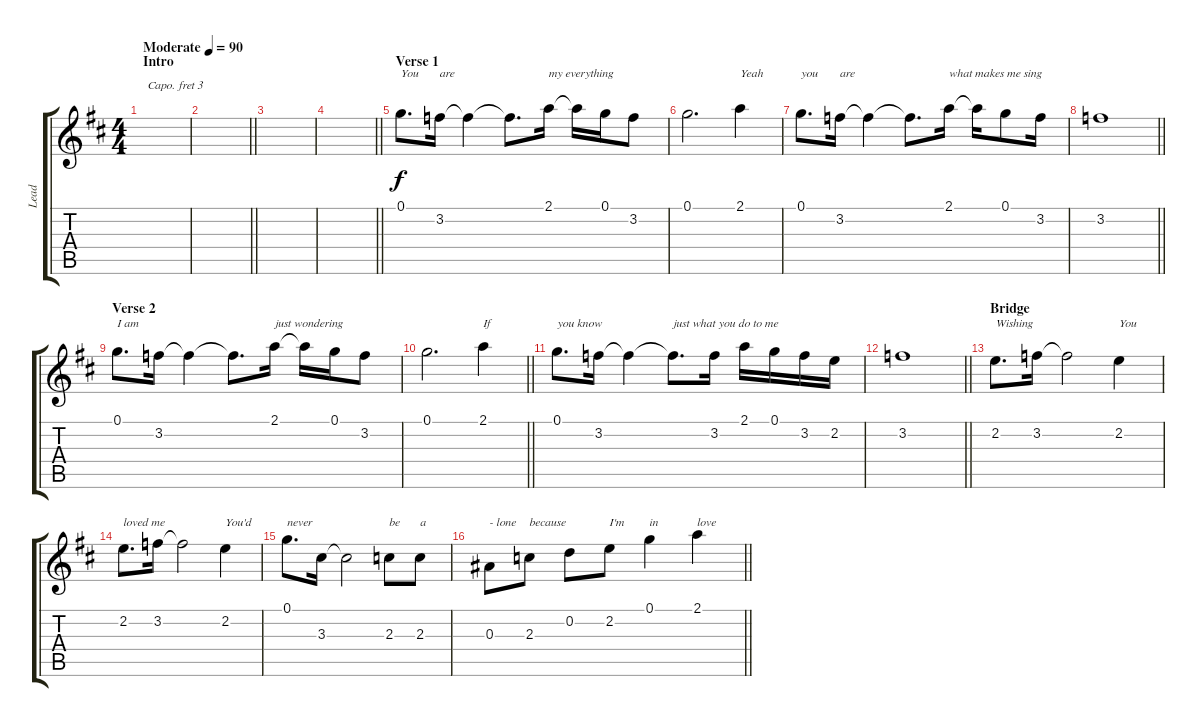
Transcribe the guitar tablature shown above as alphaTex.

\track ("Lead" "Lead") {instrument electricguitarjazz}
\staff {score tabs}
\capo 3
\tuning (E4 B3 G3 D3 A2 E2) {hide}
\ts (4 4)
\section ("" "Intro")
\tempo (90 "Moderate")
\clef g2
\ks d
|
\barLineRight lightlight
|
|
\barLineRight lightlight
|
\section ("" "Verse 1")
0.1.8{d txt "You"} 3.2.16{txt "are"} 3.2{t}.4 3.2{t}.8{d} 2.1.16{txt "my everything"} 2.1{t}.16 0.1.16 3.2.8 |
0.1.2{d} 2.1.4{txt "Yeah"} |
0.1.8{d txt "you"} 3.2.16{txt "are"} 3.2{t}.4 3.2{t}.8{d} 2.1.16{txt "what makes me sing"} 2.1{t}.16 0.1.8 3.2.16 |
\barLineRight lightlight
3.2.1 |
\section ("" "Verse 2")
0.1.8{d txt "I am"} 3.2.16 3.2{t}.4 3.2{t}.8{d} 2.1.16{txt "just wondering"} 2.1{t}.16 0.1.16 3.2.8 |
\barLineRight lightlight
0.1.2{d} 2.1.4{txt "If"} |
0.1.8{d txt "you know"} 3.2.16 3.2{t}.4 3.2{t}.8{d txt "just what you do to me"} 3.2.16 2.1.16 0.1.16 3.2.16 2.2.16 |
\barLineRight lightlight
3.2.1 |
\section ("" "Bridge")
2.2.8{d txt "Wishing"} 3.2.16 3.2{t}.2 2.2.4{txt "You"} |
2.2.8{d txt "loved me"} 3.2.16 3.2{t}.2 2.2.4{txt "You'd"} |
0.1.8{d txt "never"} 3.3.16 3.3{t}.2 2.3.8{txt "be"} 2.3.8{txt "a"} |
\barLineRight lightlight
0.3.8{txt "- lone"} 2.3.8{txt "because"} 0.2.8 2.2.8{txt "I'm"} 0.1.4{txt "in"} 2.1.4{txt "love"}
